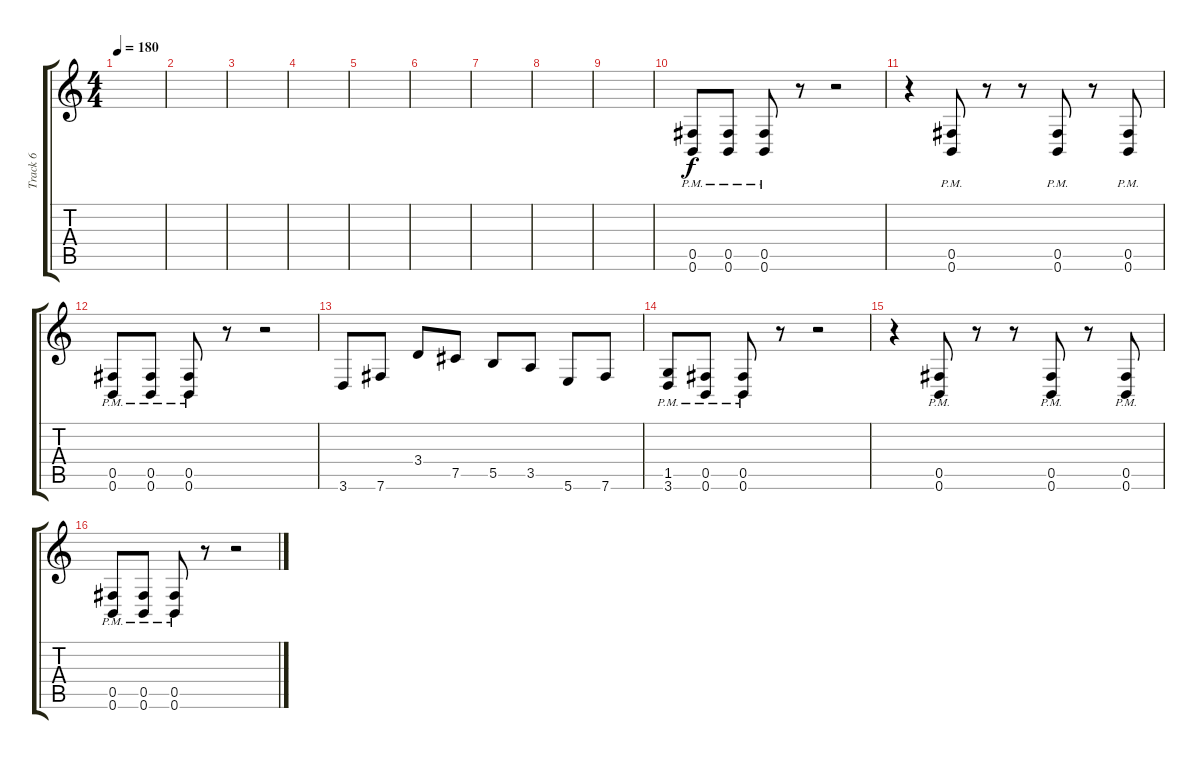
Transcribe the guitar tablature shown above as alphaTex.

\track ("Track 6" "Track 6") {instrument overdrivenguitar}
\staff {score tabs}
\tuning (Db4 Ab3 E3 B2 Gb2 B1) {hide}
\ts (4 4)
\tempo 180
\clef g2
\ks c
|
|
|
|
|
|
|
|
|
(0.5{pm} 0.6{pm}).8{instrument distortionguitar} (0.5{pm} 0.6{pm}).8 (0.5{pm} 0.6{pm}).8 r.8 r.2 |
r.4 (0.5{pm} 0.6{pm}).8 r.8 r.8 (0.5{pm} 0.6{pm}).8 r.8 (0.5{pm} 0.6{pm}).8 |
(0.5{pm} 0.6{pm}).8 (0.5{pm} 0.6{pm}).8 (0.5{pm} 0.6{pm}).8 r.8 r.2 |
3.6.8 7.6.8 3.4.8 7.5.8 5.5.8 3.5.8 5.6.8 7.6.8 |
(1.5{pm} 3.6{pm}).8 (0.5{pm} 0.6{pm}).8 (0.5{pm} 0.6{pm}).8 r.8 r.2 |
r.4 (0.5{pm} 0.6{pm}).8 r.8 r.8 (0.5{pm} 0.6{pm}).8 r.8 (0.5{pm} 0.6{pm}).8 |
(0.5{pm} 0.6{pm}).8 (0.5{pm} 0.6{pm}).8 (0.5{pm} 0.6{pm}).8 r.8 r.2
